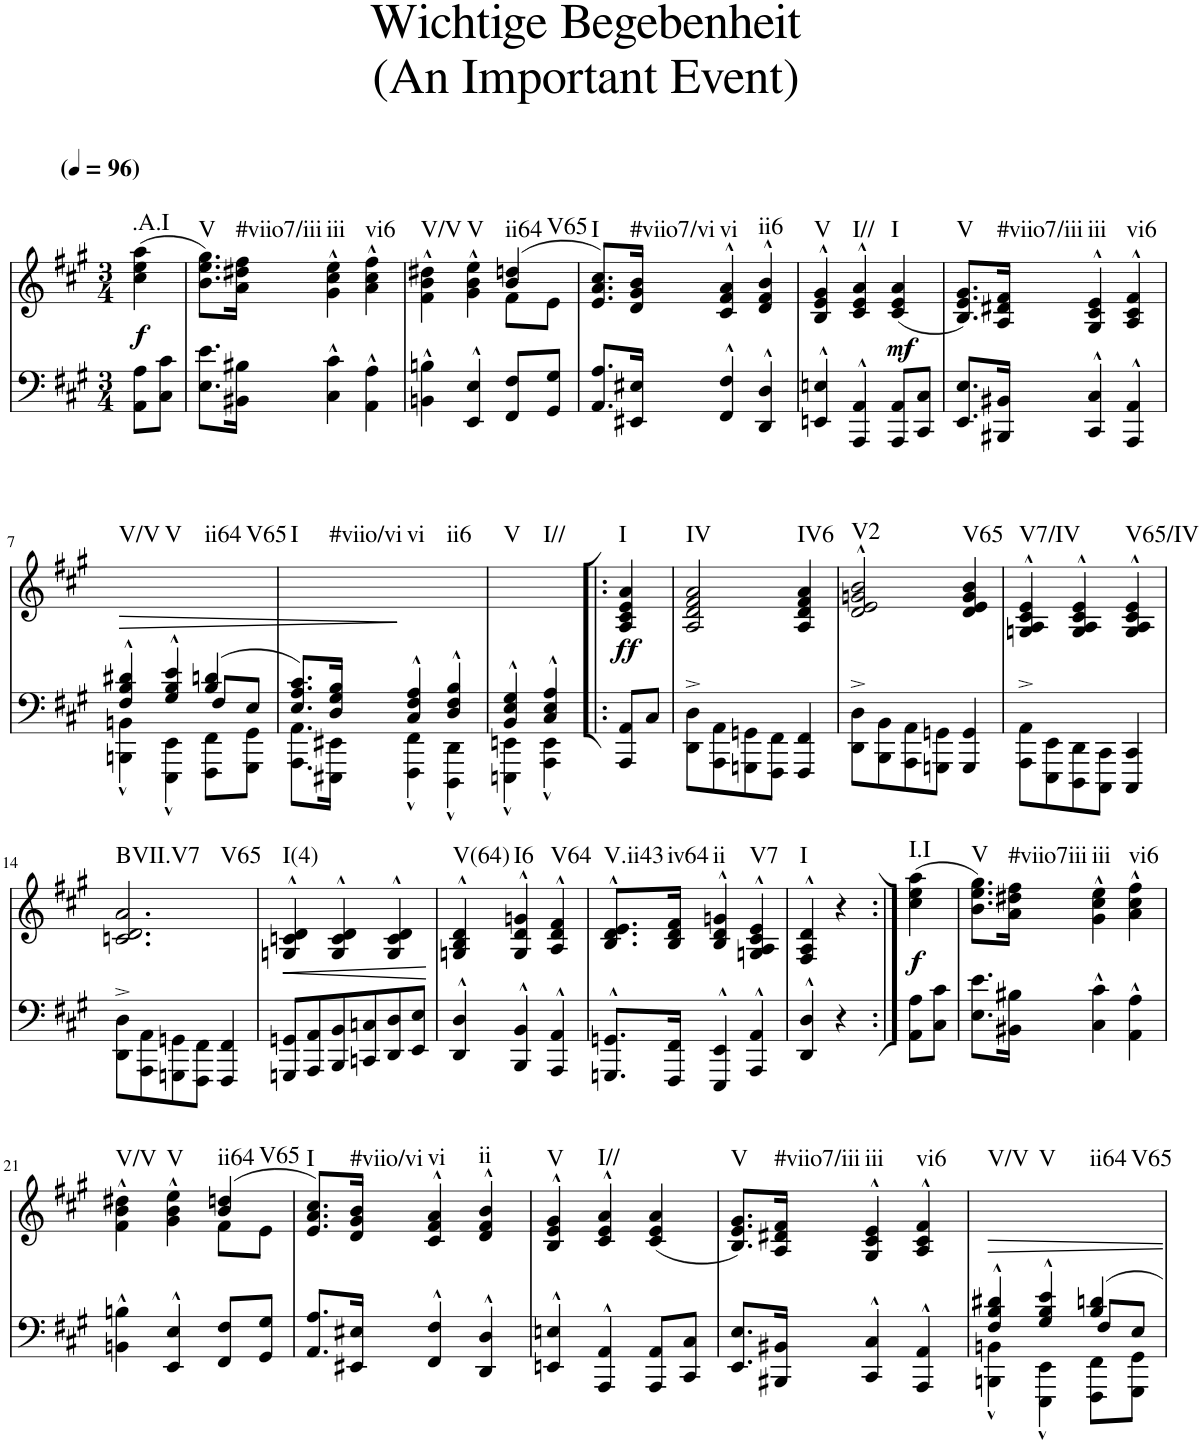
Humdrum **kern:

**kern	**kern	**dynam	**harte
*part1	*part1	*part1	*part1
*staff2	*staff1	*staff1/2	*
*I"Piano	*	*	*
*I'Pno.	*	*	*
*clefF4	*clefG2	*	*
*k[f#c#g#]	*k[f#c#g#]	*	*
*M3/4	*M3/4	*	*
*MM96	*MM96	*	*
=1	=1	=1	=1
!	!	!LO:DY:b	!LO:H:kt=.A.I
8AA\ 8A\L	(4cc#\ 4ee\ 4aa\	f	N
8C#\ 8c#\J	.	.	.
=2	=2	=2	=2
!	!	!	!LO:H:kt=V
8.E\ 8.e\L	8.b\ 8.ee\ 8.gg#\L)	.	N
!	!	!	!LO:H:kt=#viio7/iii
16BB#X\ 16B#X\Jk	16a\ 16dd#X\ 16ff#\Jk	.	N
!	!	!	!LO:H:kt=iii
4C#\^^ 4c#\^^	4g#\^^ 4cc#\^^ 4ee\^^	.	N
!	!	!	!LO:H:kt=vi6
4AA\^^ 4A\^^	4a\^^ 4cc#\^^ 4ff#\^^	.	N
=3	=3	=3	=3
*	*^	*	*
!	!	!	!	!LO:H:kt=V/V
4BBn\^^ 4Bn\^^	4f#\^^ 4b\^^ 4dd#X\^^	2ryy	.	N
!	!	!	!	!LO:H:kt=V
4EE/^^ 4E/^^	4g#\^^ 4b\^^ 4ee\^^	.	.	N
!	!	!	!	!LO:H:n=1:kt=ii64
!	!	!	!	!LO:H:n=2:kt=V65
8FF#/ 8F#/L	(4b/ 4ddn/	8f#\L	.	N N
8GG#/ 8G#/J	.	8e\J	.	.
=4	=4	=4	=4	=4
!	!	!	!	!LO:H:kt=I
*	*v	*v	*	*
8.AA/ 8.A/L	8.e/ 8.a/ 8.cc#/L)	.	N
!	!	!	!LO:H:kt=#viio7/vi
16EE#X/ 16E#X/Jk	16d/ 16g#/ 16b/Jk	.	N
!	!	!	!LO:H:kt=vi
4FF#/^^ 4F#/^^	4c#/^^ 4f#/^^ 4a/^^	.	N
!	!	!	!LO:H:kt=ii6
4DD/^^ 4D/^^	4d/^^ 4f#/^^ 4b/^^	.	N
=5	=5	=5	=5
!	!	!	!LO:H:kt=V
4EEn/^^ 4En/^^	4B/^^ 4e/^^ 4g#/^^	.	N
!	!	!	!LO:H:kt=I//
4AAA/^^ 4AA/^^	4c#/^^ 4e/^^ 4a/^^	.	N
!	!	!LO:DY:b	!LO:H:kt=I
8AAA/ 8AA/L	(4c#/ 4e/ 4a/	mf	N
8CC#/ 8C#/J	.	.	.
=6	=6	=6	=6
!	!	!	!LO:H:kt=V
8.EE/ 8.E/L	8.B/ 8.e/ 8.g#/L)	.	N
!	!	!	!LO:H:kt=#viio7/iii
16BBB#X/ 16BB#X/Jk	16A/ 16d#X/ 16f#/Jk	.	N
!	!	!	!LO:H:kt=iii
4CC#/^^ 4C#/^^	4G#/^^ 4c#/^^ 4e/^^	.	N
!	!	!	!LO:H:kt=vi6
4AAA/^^ 4AA/^^	4A/^^ 4c#/^^ 4f#/^^	.	N
!!LO:LB:g=z
=7	=7	=7	=7
*^	*	*	*
*	*^	*	*	*
!	!	!	!	!	!LO:H:kt=V/V
4F#/^^ 4B/^^ 4d#X/^^	2ryy	4BBBn\^^ 4BBn\^^	4ryy	.	N
!	!	!	!	!	!LO:H:kt=V
4G#/^^ 4B/^^ 4e/^^	.	4EEE\^^ 4EE\^^	4ryy	.	N
!	!	!	!	!	!LO:H:n=1:kt=ii64
!	!	!	!	!	!LO:H:n=2:kt=V65
4B/ 4dn/	8F#/L	8FFF#\ 8FF#\L	4ryy	.	N N
.	8E/J	8GGG#\ 8GG#\J	.	.	.
=8	=8	=8	=8	=8	=8
!	!	!	!	!	!LO:H:kt=I
*	*v	*v	*	*	*
8.E/ 8.A/ 8.c#/L	8.AAA\ 8.AA\L	8.ryy	.	N
!	!	!	!	!LO:H:kt=#viio/vi
16D/ 16G#/ 16B/Jk	16EEE#X\ 16EE#X\Jk	16ryy	.	N
!	!	!	!	!LO:H:kt=vi
4C#/^^ 4F#/^^ 4A/^^	4FFF#\^^ 4FF#\^^	4ryy	.	N
!	!	!	!	!LO:H:kt=ii6
4D/^^ 4F#/^^ 4B/^^	4DDD\^^ 4DD\^^	4ryy	.	N
=9	=9	=9	=9	=9
!	!	!	!	!LO:H:kt=V
4BB/^^ 4E/^^ 4G#/^^	4EEEn\^^ 4EEn\^^	4ryy	.	N
!	!	!	!	!LO:H:kt=I//
4C#/^^ 4E/^^ 4A/^^	4AAA\^^ 4EE\^^	4ryy	.	N
=10!|:	=10!|:	=10!|:	=10!|:	=10!|:
!	!	!	!LO:DY:b	!LO:H:kt=I
*v	*v	*	*	*
8AAA/ 8AA/L	4A/ 4c#/ 4e/ 4a/	ff	N
8C#/J	.	.	.
=11	=11	=11	=11
!	!	!	!LO:H:kt=IV
8DD\^ 8D\^L	2A/ 2d/ 2f#/ 2a/	.	N
8AAA\ 8AA\	.	.	.
8GGGn\ 8GGn\	.	.	.
8FFF#\ 8FF#\J	.	.	.
!	!	!	!LO:H:kt=IV6
4FFF#/ 4FF#/	4A/ 4d/ 4f#/ 4a/	.	N
=12	=12	=12	=12
!	!	!	!LO:H:kt=V2
8DD\^ 8D\^L	2d/^^ 2e/^^ 2gn/^^ 2b/^^	.	N
8BBB\ 8BB\	.	.	.
8AAA\ 8AA\	.	.	.
8GGGn\ 8GGn\J	.	.	.
!	!	!	!LO:H:kt=V65
4GGG/ 4GG/	4d/ 4e/ 4g/ 4b/	.	N
=13	=13	=13	=13
!	!	!	!LO:H:kt=V7/IV
8AAA\^ 8AA\^L	4Gn/^^ 4A/^^ 4c#/^^ 4e/^^	.	N
8EEE\ 8EE\	.	.	.
8DDD\ 8DD\	4G/^^ 4A/^^ 4c#/^^ 4e/^^	.	.
8CCC#\ 8CC#\J	.	.	.
!	!	!	!LO:H:kt=V65/IV
4CCC#/ 4CC#/	4G/^^ 4A/^^ 4c#/^^ 4e/^^	.	N
!!LO:LB:g=z
=14	=14	=14	=14
!	!	!	!LO:H:n=1:kt=7
!	!	!	!LO:H:n=2:kt=V65
8DD\^ 8D\^L	2.cn/ 2.d/ 2.a/	.	B:7 N
8AAA\ 8AA\	.	.	.
8GGGn\ 8GGn\	.	.	.
8FFF#\ 8FF#\J	.	.	.
4FFF#/ 4FF#/	.	.	.
=15	=15	=15	=15
!	!	!LO:HP:b	!LO:H:kt=I(4)
8GGGn/ 8GGn/L	4Gn/^^ 4cn/^^ 4d/^^	<	N
8AAA/ 8AA/	.	.	.
8BBB/ 8BB/	4G/^^ 4c/^^ 4d/^^	.	.
8CCn/ 8Cn/	.	.	.
8DD/ 8D/	4G/^^ 4c/^^ 4d/^^	.	.
8EE/ 8E/J	.	.	.
.	.	[	.
=16	=16	=16	=16
!	!	!	!LO:H:kt=V(64)
4DD/^^ 4D/^^	4Gn/^^ 4B/^^ 4d/^^	.	N
!	!	!	!LO:H:kt=I6
4BBB/^^ 4BB/^^	4G/^^ 4d/^^ 4gn/^^	.	N
!	!	!	!LO:H:kt=V64
4AAA/^^ 4AA/^^	4A/^^ 4d/^^ 4f#/^^	.	N
=17	=17	=17	=17
!	!	!	!LO:H:kt=V.ii43
8.GGGn/^^ 8.GGn/^^L	8.B/^^ 8.d/^^ 8.e/^^L	.	N
!	!	!	!LO:H:kt=iv64
16FFF#/ 16FF#/Jk	16B/ 16d/ 16f#/Jk	.	N
!	!	!	!LO:H:kt=ii
4EEE/^^ 4EE/^^	4B/^^ 4d/^^ 4gn/^^	.	N
!	!	!	!LO:H:kt=V7
4AAA/^^ 4AA/^^	4Gn/^^ 4A/^^ 4c#/^^ 4e/^^	.	N
=18	=18	=18	=18
!	!	!	!LO:H:kt=I
4DD/^^ 4D/^^	4F#/^^ 4A/^^ 4d/^^	.	N
4r	4r	.	.
=19:|!	=19:|!	=19:|!	=19:|!
!	!	!LO:DY:b	!LO:H:kt=I.I
8AA\ 8A\L	(4cc#\ 4ee\ 4aa\	f	N
8C#\ 8c#\J	.	.	.
=20	=20	=20	=20
!	!	!	!LO:H:kt=V
8.E\ 8.e\L	8.b\ 8.ee\ 8.gg#\L)	.	N
!	!	!	!LO:H:kt=#viio7iii
16BB#X\ 16B#X\Jk	16a\ 16dd#X\ 16ff#\Jk	.	N
!	!	!	!LO:H:kt=iii
4C#\^^ 4c#\^^	4g#\^^ 4cc#\^^ 4ee\^^	.	N
!	!	!	!LO:H:kt=vi6
4AA\^^ 4A\^^	4a\^^ 4cc#\^^ 4ff#\^^	.	N
!!LO:LB:g=z
=21	=21	=21	=21
*	*^	*	*
!	!	!	!	!LO:H:kt=V/V
4BBn\^^ 4Bn\^^	4f#\^^ 4b\^^ 4dd#X\^^	2ryy	.	N
!	!	!	!	!LO:H:kt=V
4EE/^^ 4E/^^	4g#\^^ 4b\^^ 4ee\^^	.	.	N
!	!	!	!	!LO:H:n=1:kt=ii64
!	!	!	!	!LO:H:n=2:kt=V65
8FF#/ 8F#/L	(4b/ 4ddn/	8f#\L	.	N N
8GG#/ 8G#/J	.	8e\J	.	.
=22	=22	=22	=22	=22
!	!	!	!	!LO:H:kt=I
*	*v	*v	*	*
8.AA/ 8.A/L	8.e/ 8.a/ 8.cc#/L)	.	N
!	!	!	!LO:H:kt=#viio/vi
16EE#X/ 16E#X/Jk	16d/ 16g#/ 16b/Jk	.	N
!	!	!	!LO:H:kt=vi
4FF#/^^ 4F#/^^	4c#/^^ 4f#/^^ 4a/^^	.	N
!	!	!	!LO:H:kt=ii
4DD/^^ 4D/^^	4d/^^ 4f#/^^ 4b/^^	.	N
=23	=23	=23	=23
!	!	!	!LO:H:kt=V
4EEn/^^ 4En/^^	4B/^^ 4e/^^ 4g#/^^	.	N
!	!	!	!LO:H:kt=I//
4AAA/^^ 4AA/^^	4c#/^^ 4e/^^ 4a/^^	.	N
8AAA/ 8AA/L	(4c#/ 4e/ 4a/	.	.
8CC#/ 8C#/J	.	.	.
=24	=24	=24	=24
!	!	!	!LO:H:kt=V
8.EE/ 8.E/L	8.B/ 8.e/ 8.g#/L)	.	N
!	!	!	!LO:H:kt=#viio7/iii
16BBB#X/ 16BB#X/Jk	16A/ 16d#X/ 16f#/Jk	.	N
!	!	!	!LO:H:kt=iii
4CC#/^^ 4C#/^^	4G#/^^ 4c#/^^ 4e/^^	.	N
!	!	!	!LO:H:kt=vi6
4AAA/^^ 4AA/^^	4A/^^ 4c#/^^ 4f#/^^	.	N
=25	=25	=25	=25
*^	*	*	*
*	*^	*	*	*
!	!	!	!	!	!LO:H:kt=V/V
4F#/^^ 4B/^^ 4d#X/^^	2ryy	4BBBn\^^ 4BBn\^^	4ryy	.	N
!	!	!	!	!	!LO:H:kt=V
4G#/^^ 4B/^^ 4e/^^	.	4EEE\^^ 4EE\^^	4ryy	.	N
!	!	!	!	!	!LO:H:n=1:kt=ii64
!	!	!	!	!	!LO:H:n=2:kt=V65
4B/ 4dn/	8F#/L	8FFF#\ 8FF#\L	4ryy	.	N N
.	8E/J	8GGG#\ 8GG#\J	.	.	.
*v	*v	*v	*	*	*
=	=	=	=
*-	*-	*-	*-
